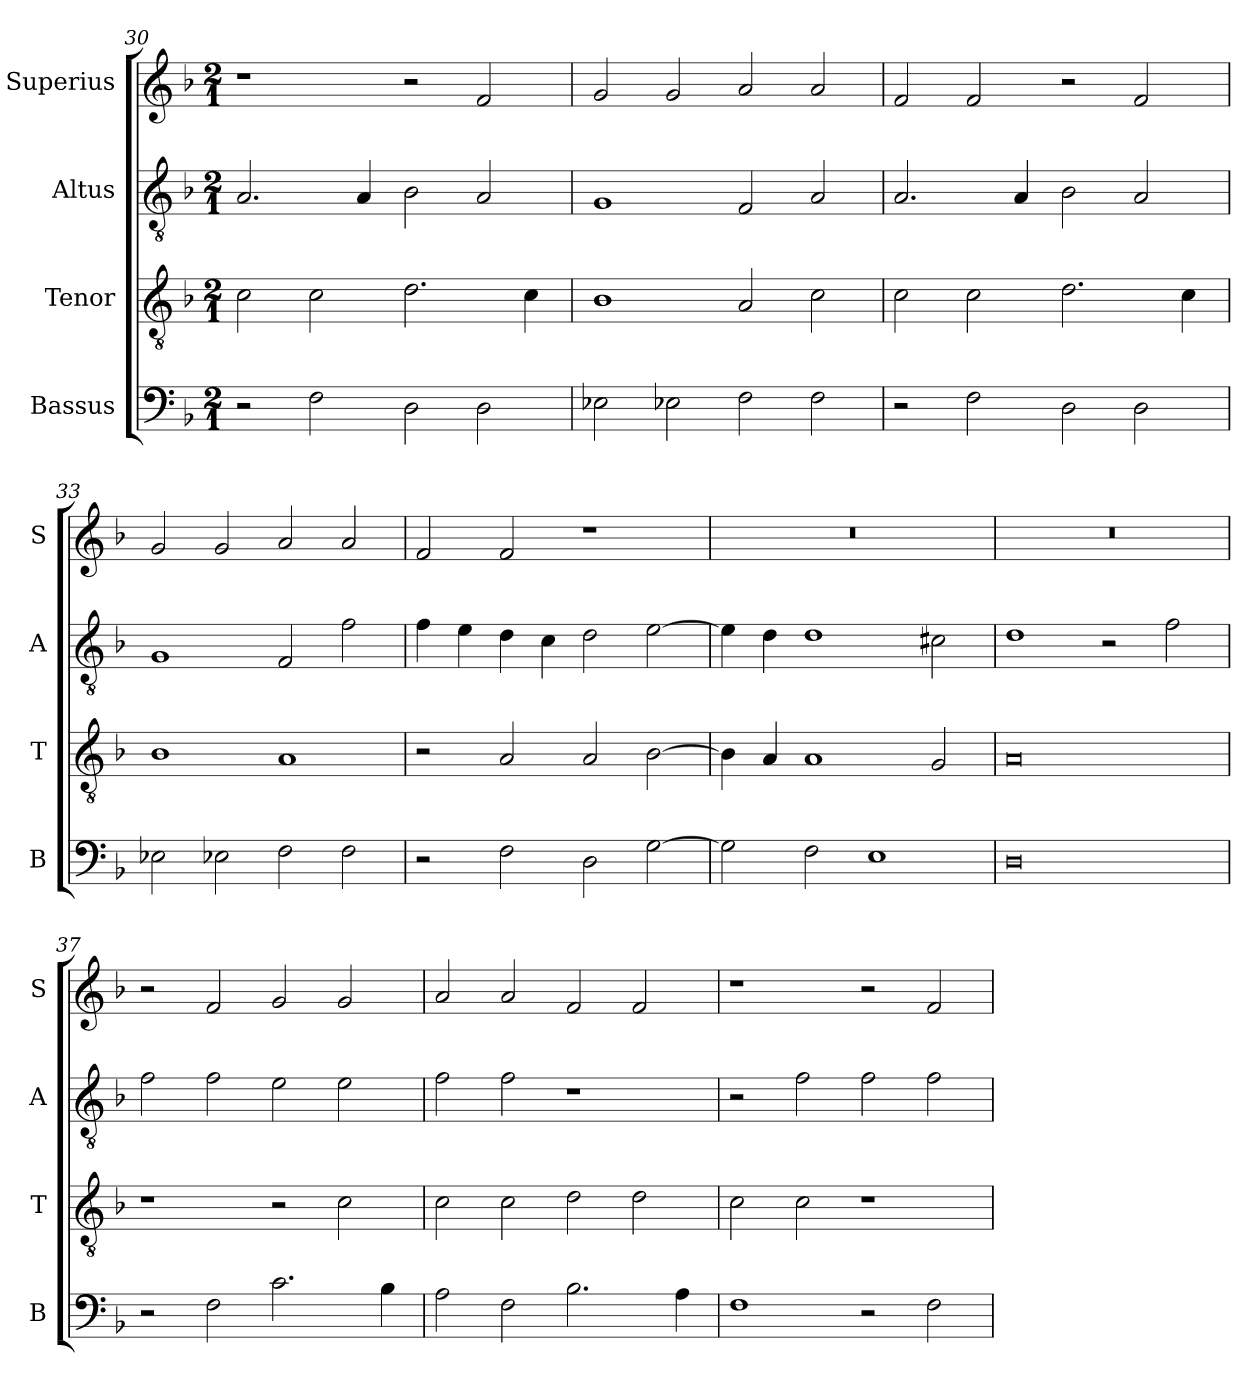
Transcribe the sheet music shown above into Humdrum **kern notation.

**kern	**kern	**kern	**kern
*part4	*part3	*part2	*part1
*staff4	*staff3	*staff2	*staff1
*I"Bassus	*I"Tenor	*I"Altus	*I"Superius
*I'B	*I'T	*I'A	*I'S
*clefF4	*clefGv2	*clefGv2	*clefG2
*k[b-]	*k[b-]	*k[b-]	*k[b-]
*F:	*F:	*F:	*F:
*M2/1	*M2/1	*M2/1	*M2/1
=30	=30	=30	=30
2r	2c	2.A	1r
2F	2c	.	.
.	.	4A	.
2D	2.d	2B-	2r
2D	.	2A	2f
.	4c	.	.
=31	=31	=31	=31
2E-X	1B-	1G	2g
2E-X	.	.	2g
2F	2A	2F	2a
2F	2c	2A	2a
=32	=32	=32	=32
2r	2c	2.A	2f
2F	2c	.	2f
.	.	4A	.
2D	2.d	2B-	2r
2D	.	2A	2f
.	4c	.	.
=33	=33	=33	=33
2E-X	1B-	1G	2g
2E-X	.	.	2g
2F	1A	2F	2a
2F	.	2f	2a
=34	=34	=34	=34
2r	2r	4f	2f
.	.	4e	.
2F	2A	4d	2f
.	.	4c	.
2D	2A	2d	1r
[2G	[2B-	[2e	.
=35	=35	=35	=35
2G]	4B-]	4e]	0r
.	4A	4d	.
2F	1A	1d	.
1E	.	.	.
.	2G	2c#X	.
=36	=36	=36	=36
0D	0A	1d	0r
.	.	2r	.
.	.	2f	.
=37	=37	=37	=37
2r	1r	2f	2r
2F	.	2f	2f
2.c	2r	2e	2g
.	2c	2e	2g
4B-	.	.	.
=38	=38	=38	=38
2A	2c	2f	2a
2F	2c	2f	2a
2.B-	2d	1r	2f
.	2d	.	2f
4A	.	.	.
=39	=39	=39	=39
1F	2c	2r	1r
.	2c	2f	.
2r	1r	2f	2r
2F	.	2f	2f
=	=	=	=
*-	*-	*-	*-
